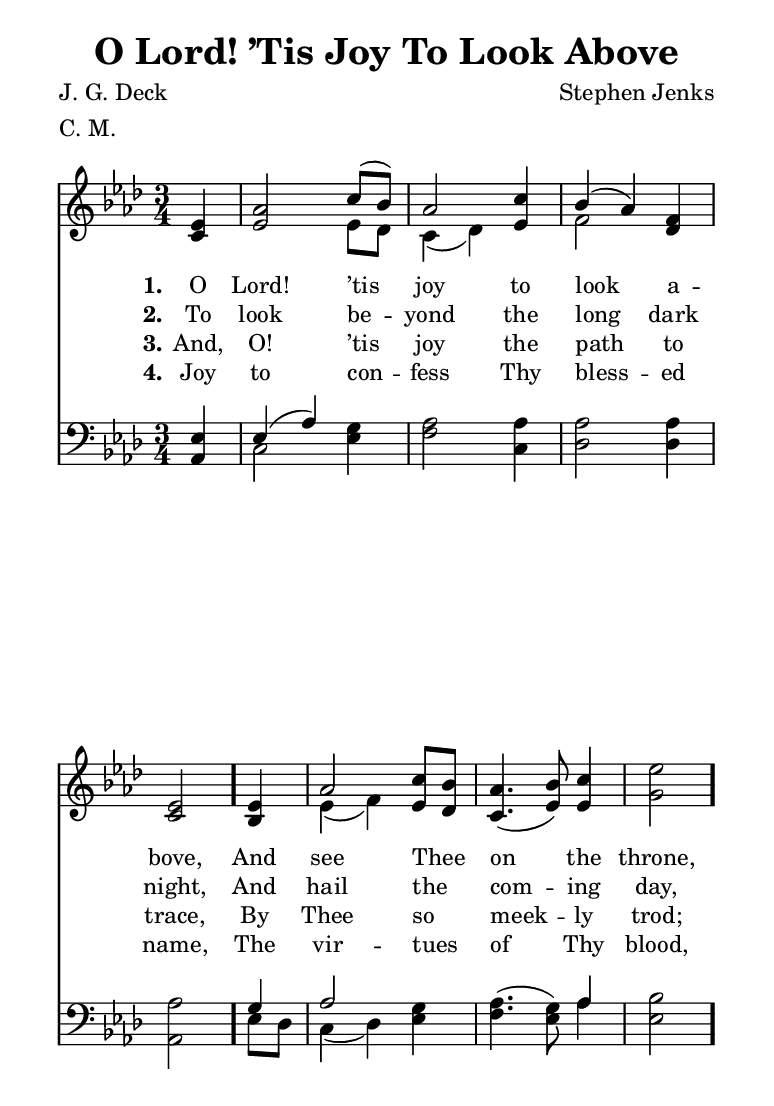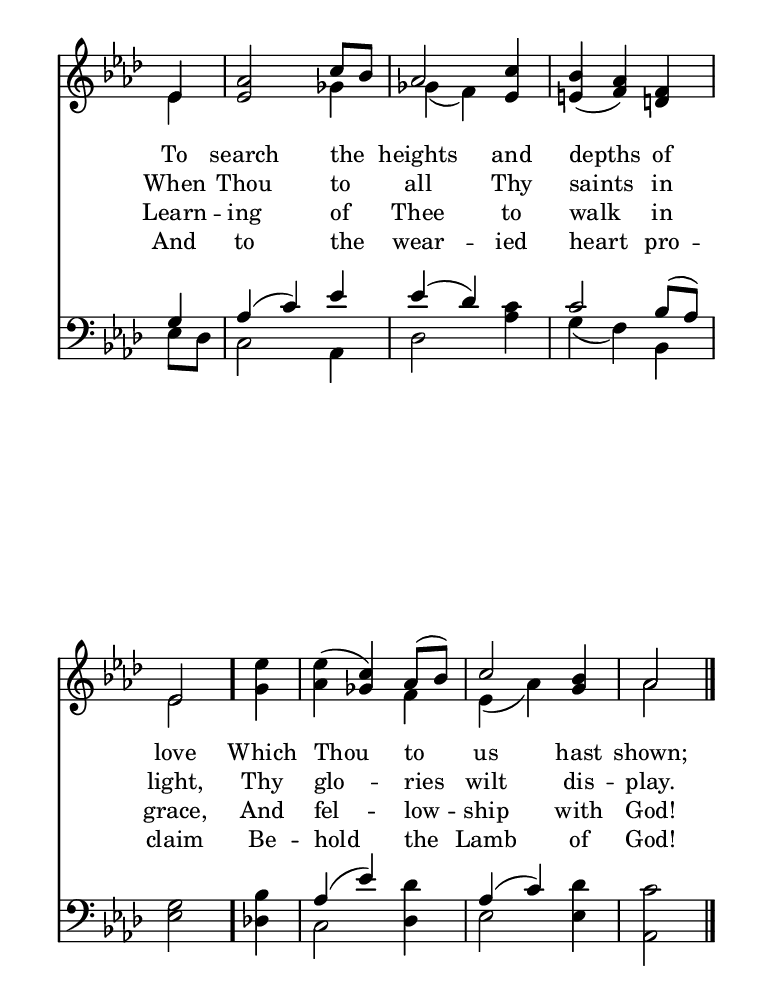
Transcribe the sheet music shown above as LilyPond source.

\include "common/global.ily"
\paper {
  \include "common/paper.ily"
  ragged-last-bottom = ##t
  systems-per-page = ##f
}

\header{
  hymnnumber = "162"
  title = "O Lord! ’Tis Joy To Look Above"
  tunename = "Communion"
  meter = "C. M."
  poet = "J. G. Deck"
  composer = "Stephen Jenks"
  %copyright = ""
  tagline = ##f
}

global = {
  \include "common/overrides.ily"
  \override Staff.TimeSignature.style = #'numbered
  \time 3/4
  \override Score.MetronomeMark.transparent = ##t % hide all fermata changes too
  \tempo 4=80
  \key aes \major
  \partial 4
  \autoBeamOff
}

notesSoprano = {
\global
\relative c' {

  ees4 | aes2 c8[( bes)] | aes2 c4 | bes4( aes) f | ees2
  ees4 | aes2 c8[ bes] | aes4.( bes8) c4 | ees2
  ees,4 | aes2 c8[ bes] | aes2 c4 | bes( aes) f | ees2 % original has impossible whole note at end of line here
  ees'4 | ees( c) aes8[( bes)] | c2 bes4 | aes2

  \bar "|."

}
}

notesAlto = {
\global
\relative e' {

  c4 | ees2 ees8[ des] | c4( des) ees | f2 des4 | c2
  bes4 | ees( f) ees8[ des] | c4.( ees8) ees4 | g2
  ees4 | ees2 ges4 | ges4( f) ees | e( f) d | ees2
  g4 | aes( ges) f | ees( aes) g | aes2

}
}

notesTenor = {
\global
\relative a {

  ees4 | ees( aes) g | aes2 aes4 | aes2 aes4 | aes2
  g4 | aes2 g4 | aes4.( g8) aes4 | bes2
  g4 | aes( c) ees | ees( des) c | c2 bes8[( aes)] | g2
  bes4 | aes4( ees') des | aes( c) des | c2

}
}

notesBass = {
\global
\relative f, {

  aes4 | c2 ees4 | f2 c4 | des2 des4 | aes2
  ees'8[ des] | c4( des) ees | f4.( ees8) aes4 | ees2
  ees8[ des] | c2 aes4 | des2 aes'4 | g( f) bes, | ees2
  des!4 | c2 des4 | ees2 ees4 | aes,2

}
}

wordsA = \lyricmode {
\set stanza = "1."

O Lord! ’tis joy to look a -- bove, \bar "."
And see Thee on the throne, \bar "." \break
To search the heights and depths of love \bar "."
Which Thou to us hast shown; \bar "."

}

wordsB = \lyricmode {
\set stanza = "2."

To look be -- yond the long dark night,
And hail the com -- ing day,
When Thou to all Thy saints in light,
Thy glo -- ries wilt dis -- play.

}

wordsC = \lyricmode {
\set stanza = "3."

And, O! ’tis joy the path to trace,
By Thee so meek -- ly trod;
Learn -- ing of Thee to walk in grace,
And fel -- low -- ship with God!

}

wordsD = \lyricmode {
\set stanza = "4."

Joy to con -- fess Thy bless -- ed name,
The vir -- tues of Thy blood,
And to the wear -- ied heart pro -- claim
Be -- hold the Lamb of God!

}

\score {
  \context ChoirStaff <<
    \context Staff = upper <<
      \set ChoirStaff.systemStartDelimiter = #'SystemStartBar
      \partcombine #'(2 . 9) \notesSoprano \notesAlto
      \context NullVoice = sopranos { \voiceOne << \notesSoprano >> }
      \context NullVoice = altos { \voiceTwo << \notesAlto >> }
      \context Lyrics = one   \lyricsto sopranos \wordsA
      \context Lyrics = two   \lyricsto sopranos \wordsB
      \context Lyrics = three \lyricsto sopranos \wordsC
      \context Lyrics = four  \lyricsto sopranos \wordsD
    >>
    \context Staff = men <<
      \clef bass
      \partcombine #'(2 . 9) \notesTenor \notesBass
      \context NullVoice = tenors { \voiceOne << \notesTenor >> }
      \context NullVoice = basses { \voiceTwo << \notesBass >> }
    >>
  >>
  \layout {
    \include "common/layout.ily"
  }
  \midi{
    \include "common/midi.ily"
  }
}

\version "2.19.49"  % necessary for upgrading to future LilyPond versions.

% vi:set et ts=2 sw=2 ai nocindent syntax=lilypond:
